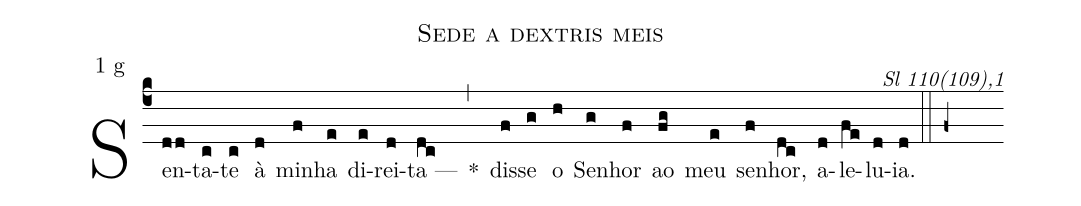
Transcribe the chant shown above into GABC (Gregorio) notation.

name: Sede a dextris meis;
mode: 1;
mode-differentia: g;
commentary: Sl 110(109),1;
%%
(c4)

Sen(dd)ta-(c)te(c) à(d) mi(f)nha(e) di(e)rei(d)ta ---(dc) *(,) dis(f)se(g) o(h) Se(g)nhor(f) ao(fg) meu(e) se(f)nhor,(dc) a(d)le(fe)lu(d)ia.(d)

(::)

(f+)
